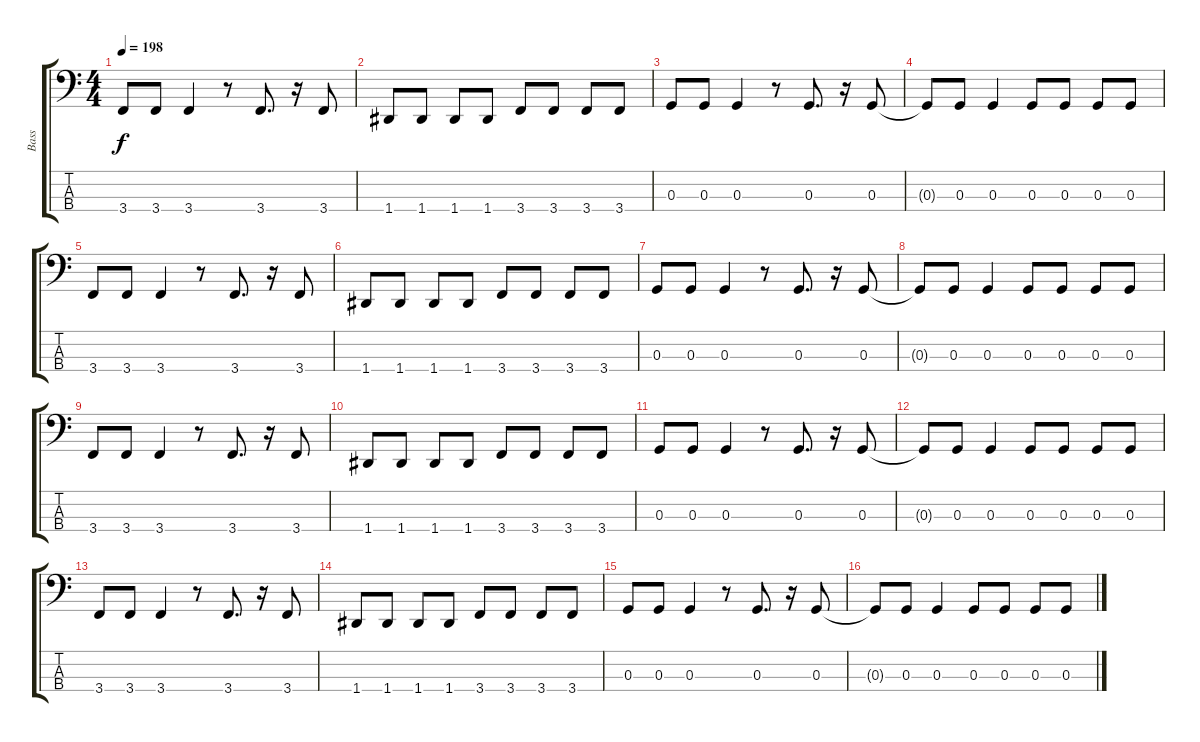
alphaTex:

\track ("Bass" "Bass") {instrument electricbasspick}
\staff {score tabs}
\tuning (F2 C2 G1 D1) {hide}
\ts (4 4)
\tempo 198
\clef f4
\ks c
3.4.8{dy f} 3.4.8 3.4.4 r.8 3.4.8{d} r.16 3.4.8 |
1.4.8 1.4.8 1.4.8 1.4.8 3.4.8 3.4.8 3.4.8 3.4.8 |
0.3.8 0.3.8 0.3.4 r.8 0.3.8{d} r.16 0.3.8 |
0.3{t}.8 0.3.8 0.3.4 0.3.8 0.3.8 0.3.8 0.3.8 |
3.4.8 3.4.8 3.4.4 r.8 3.4.8{d} r.16 3.4.8 |
1.4.8 1.4.8 1.4.8 1.4.8 3.4.8 3.4.8 3.4.8 3.4.8 |
0.3.8 0.3.8 0.3.4 r.8 0.3.8{d} r.16 0.3.8 |
0.3{t}.8 0.3.8 0.3.4 0.3.8 0.3.8 0.3.8 0.3.8 |
3.4.8 3.4.8 3.4.4 r.8 3.4.8{d} r.16 3.4.8 |
1.4.8 1.4.8 1.4.8 1.4.8 3.4.8 3.4.8 3.4.8 3.4.8 |
0.3.8 0.3.8 0.3.4 r.8 0.3.8{d} r.16 0.3.8 |
0.3{t}.8 0.3.8 0.3.4 0.3.8 0.3.8 0.3.8 0.3.8 |
3.4.8 3.4.8 3.4.4 r.8 3.4.8{d} r.16 3.4.8 |
1.4.8 1.4.8 1.4.8 1.4.8 3.4.8 3.4.8 3.4.8 3.4.8 |
0.3.8 0.3.8 0.3.4 r.8 0.3.8{d} r.16 0.3.8 |
0.3{t}.8 0.3.8 0.3.4 0.3.8 0.3.8 0.3.8 0.3.8
